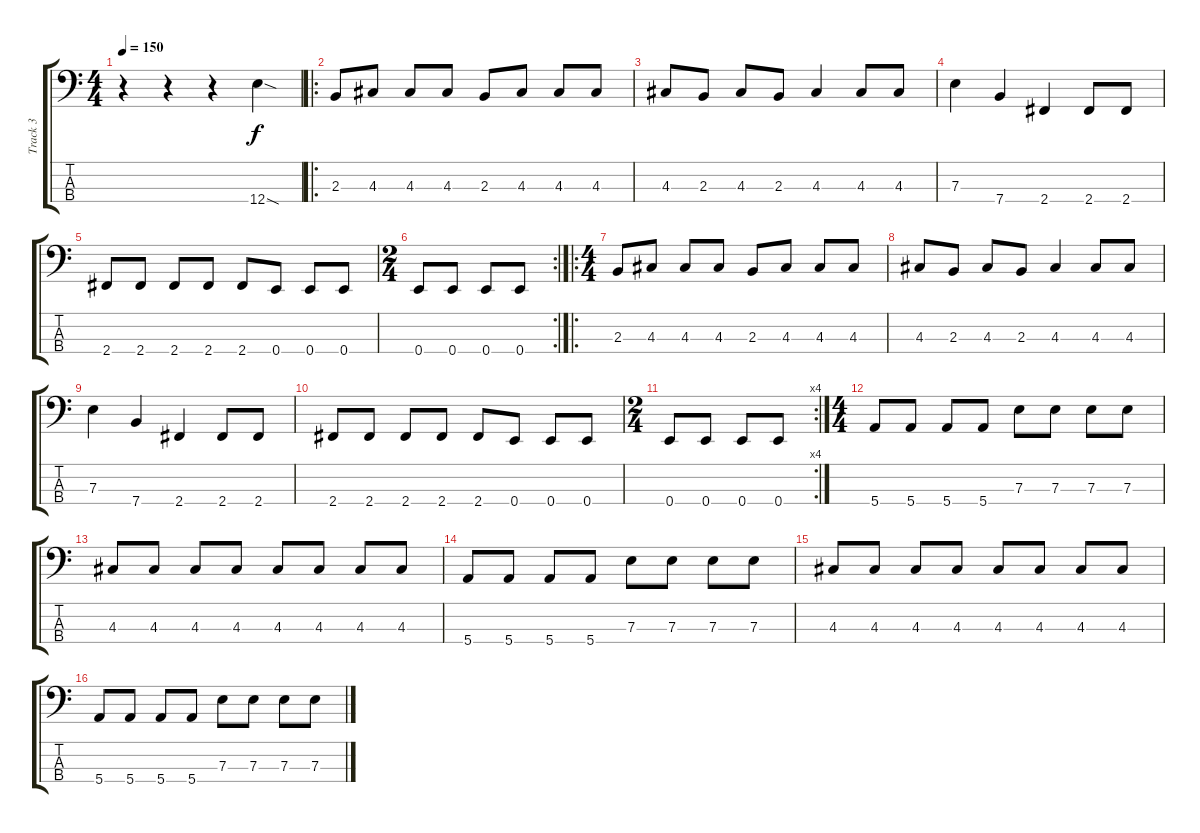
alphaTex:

\track ("Track 3" "Track 3") {instrument electricbassfinger}
\staff {score tabs}
\tuning (G2 D2 A1 E1) {hide}
\ts (4 4)
\tempo 150
\clef f4
\ks c
r.4{dy f instrument electricbassfinger} r.4 r.4 12.4{sod}.4 |
\ro
2.3.8 4.3.8 4.3.8 4.3.8 2.3.8 4.3.8 4.3.8 4.3.8 |
4.3.8 2.3.8 4.3.8 2.3.8 4.3.4 4.3.8 4.3.8 |
7.3.4 7.4.4 2.4.4 2.4.8 2.4.8 |
2.4.8 2.4.8 2.4.8 2.4.8 2.4.8 0.4.8 0.4.8 0.4.8 |
\rc 2
\ts (2 4)
0.4.8 0.4.8 0.4.8 0.4.8 |
\ro
\ts (4 4)
2.3.8 4.3.8 4.3.8 4.3.8 2.3.8 4.3.8 4.3.8 4.3.8 |
4.3.8 2.3.8 4.3.8 2.3.8 4.3.4 4.3.8 4.3.8 |
7.3.4 7.4.4 2.4.4 2.4.8 2.4.8 |
2.4.8 2.4.8 2.4.8 2.4.8 2.4.8 0.4.8 0.4.8 0.4.8 |
\rc 4
\ts (2 4)
0.4.8 0.4.8 0.4.8 0.4.8 |
\ts (4 4)
5.4.8 5.4.8 5.4.8 5.4.8 7.3.8 7.3.8 7.3.8 7.3.8 |
4.3.8 4.3.8 4.3.8 4.3.8 4.3.8 4.3.8 4.3.8 4.3.8 |
5.4.8 5.4.8 5.4.8 5.4.8 7.3.8 7.3.8 7.3.8 7.3.8 |
4.3.8 4.3.8 4.3.8 4.3.8 4.3.8 4.3.8 4.3.8 4.3.8 |
5.4.8 5.4.8 5.4.8 5.4.8 7.3.8 7.3.8 7.3.8 7.3.8
